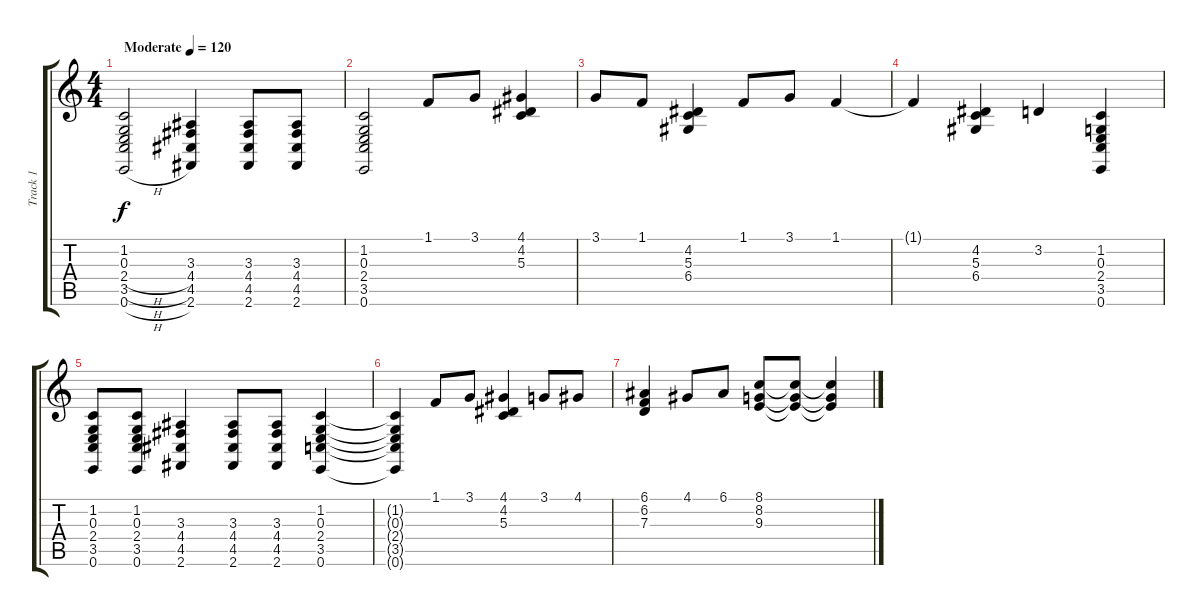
\track ("Track 1" "Track 1") {instrument flute}
\staff {score tabs}
\tuning (E4 B3 G3 D3 A2 E2) {hide}
\ts (4 4)
\tempo (120 "Moderate")
\clef g2
\ks c
(1.2 0.3 2.4{h} 3.5{h} 0.6{h}).2{dy f instrument flute} (3.3 4.4 4.5 2.6).4 (3.3 4.4 4.5 2.6).8 (3.3 4.4 4.5 2.6).8 |
(1.2 0.3 2.4 3.5 0.6).2 1.1.8 3.1.8 (4.1 4.2 5.3).4 |
3.1.8 1.1.8 (4.2 5.3 6.4).4 1.1.8 3.1.8 1.1.4 |
1.1{t}.4 (4.2 5.3 6.4).4 3.2.4 (1.2 0.3 2.4 3.5 0.6).4 |
(1.2 0.3 2.4 3.5 0.6).8 (1.2 0.3 2.4 3.5 0.6).8 (3.3 4.4 4.5 2.6).4 (3.3 4.4 4.5 2.6).8 (3.3 4.4 4.5 2.6).8 (1.2 0.3 2.4 3.5 0.6).4 |
(1.2{t} 0.3{t} 2.4{t} 3.5{t} 0.6{t}).4 1.1.8 3.1.8 (4.1 4.2 5.3).4 3.1.8 4.1.8 |
(6.1 6.2 7.3).4 4.1.8 6.1.8 (8.1 8.2 9.3).8 (8.1{t} 8.2{t} 9.3{t}).8 (8.1{t} 8.2{t} 9.3{t}).4
